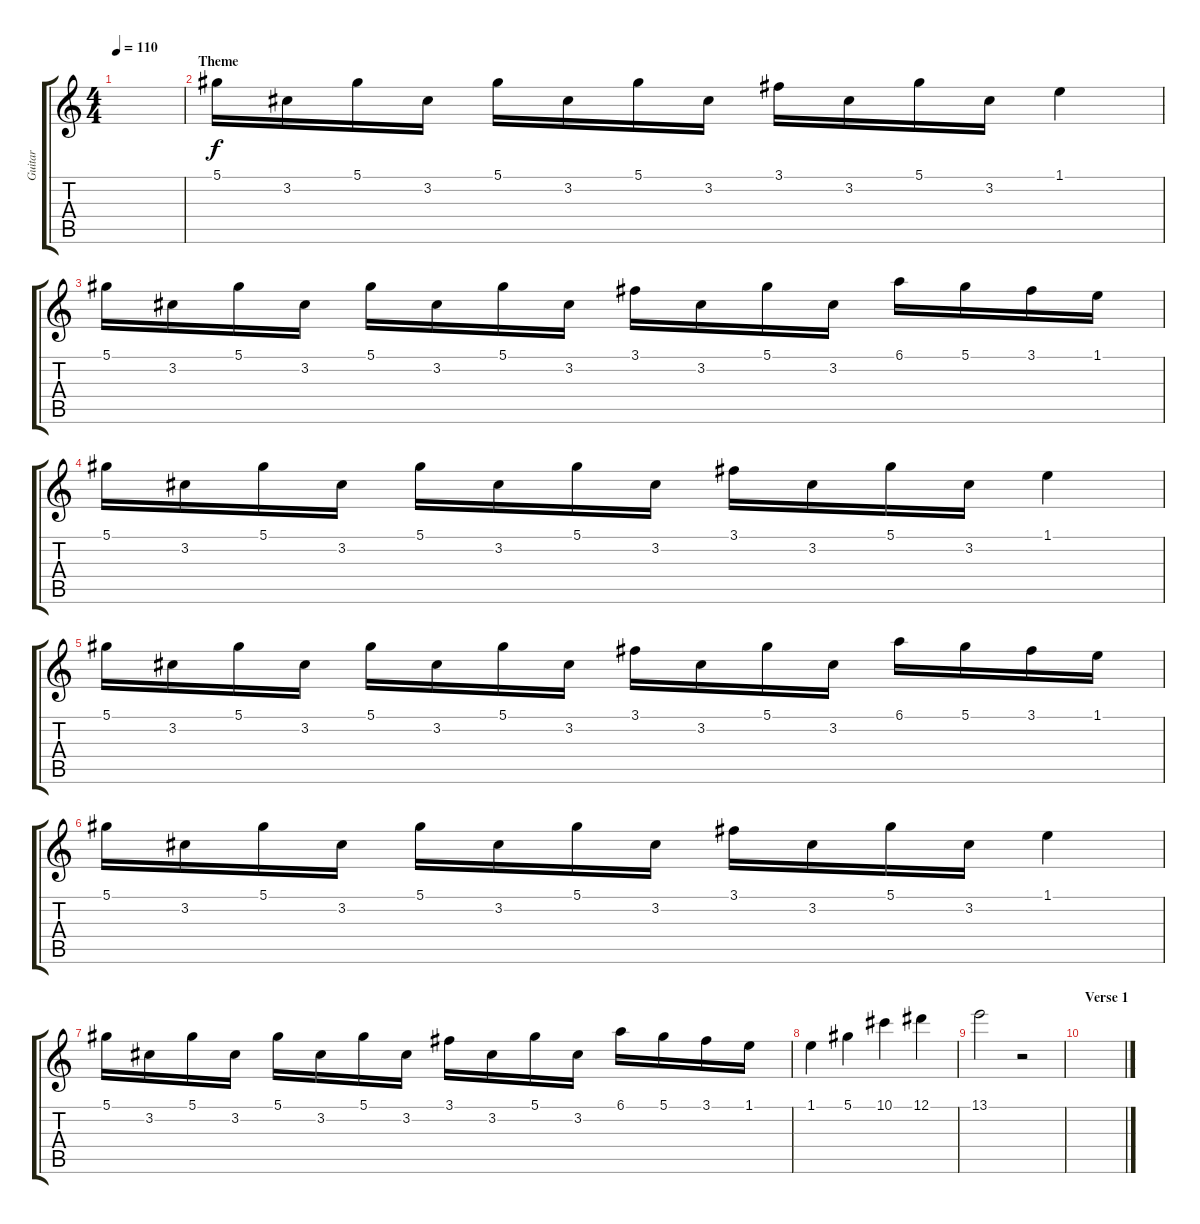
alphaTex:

\track ("Guitar" "Guitar") {instrument distortionguitar}
\staff {score tabs}
\tuning (Eb4 Bb3 Gb3 Db3 Ab2 Eb2) {hide}
\ts (4 4)
\tempo 110
\clef g2
\ks c
|
\section ("" "Theme")
5.1.16 3.2.16 5.1.16 3.2.16 5.1.16 3.2.16 5.1.16 3.2.16 3.1.16 3.2.16 5.1.16 3.2.16 1.1.4 |
5.1.16 3.2.16 5.1.16 3.2.16 5.1.16 3.2.16 5.1.16 3.2.16 3.1.16 3.2.16 5.1.16 3.2.16 6.1.16 5.1.16 3.1.16 1.1.16 |
5.1.16 3.2.16 5.1.16 3.2.16 5.1.16 3.2.16 5.1.16 3.2.16 3.1.16 3.2.16 5.1.16 3.2.16 1.1.4 |
5.1.16 3.2.16 5.1.16 3.2.16 5.1.16 3.2.16 5.1.16 3.2.16 3.1.16 3.2.16 5.1.16 3.2.16 6.1.16 5.1.16 3.1.16 1.1.16 |
5.1.16 3.2.16 5.1.16 3.2.16 5.1.16 3.2.16 5.1.16 3.2.16 3.1.16 3.2.16 5.1.16 3.2.16 1.1.4 |
5.1.16 3.2.16 5.1.16 3.2.16 5.1.16 3.2.16 5.1.16 3.2.16 3.1.16 3.2.16 5.1.16 3.2.16 6.1.16 5.1.16 3.1.16 1.1.16 |
1.1.4 5.1.4 10.1.4 12.1.4 |
13.1.2 r.2 |
\section ("" "Verse 1")
